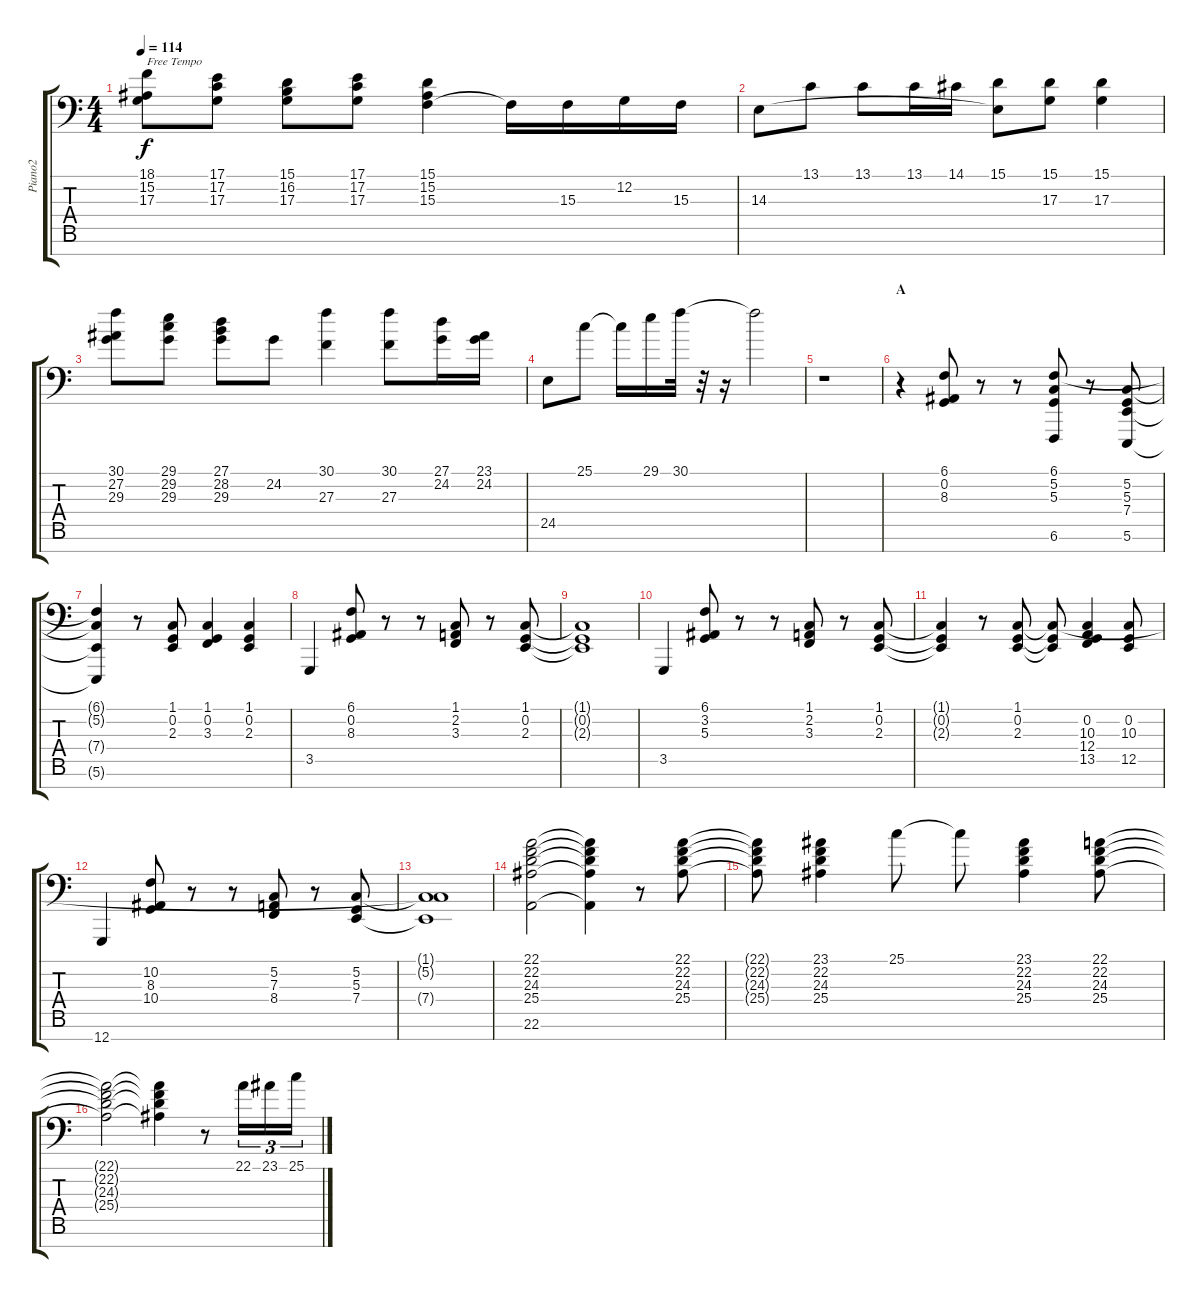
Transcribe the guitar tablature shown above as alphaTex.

\track ("Piano2" "Piano2") {instrument brightacousticpiano}
\staff {score tabs}
\tuning (B2 G2 D2 A1 E1 B0 G0) {hide}
\ts (4 4)
\tempo 114
\clef f4
\ks c
(18.1 15.2 17.3).8{txt "Free Tempo" dy f instrument brightacousticpiano} (17.1 17.2 17.3).8 (15.1 16.2 17.3).8 (17.1 17.2 17.3).8 (15.1 15.2 15.3).4 15.3{t}.16 15.3.16 12.2.16 15.3.16 |
14.3.8 13.1.8 13.1.8 13.1.16 14.1.16 (15.1 14.3{t}).8 (15.1 17.3).8 (15.1 17.3).4 |
(30.1 27.2 29.3).8 (29.1 29.2 29.3).8 (27.1 28.2 29.3).8 24.2.8 (30.1 27.3).4 (30.1 27.3).8 (27.1 24.2).16 (23.1 24.2).16 |
24.5.8 25.1.8 25.1{t}.16 29.1.16 30.1.32 r.32 r.16 30.1{t}.2 |
r.1 |
\section ("" "A")
r.4 (6.1 0.2 8.3).8 r.8 r.8 (6.1 5.2 5.3 6.6).8 r.8 (5.2 5.3 7.4 5.6).8 |
(6.1{t} 5.2{t} 7.4{t} 5.6{t}).4 r.8 (1.1 0.2 2.3).8 (1.1 0.2 3.3).4 (1.1 0.2 2.3).4 |
3.5.4 (6.1 0.2 8.3).8 r.8 r.8 (1.1 2.2 3.3).8 r.8 (1.1 0.2 2.3).8 |
(1.1{t} 0.2{t} 2.3{t}).1 |
3.5.4 (6.1 3.2 5.3).8 r.8 r.8 (1.1 2.2 3.3).8 r.8 (1.1 0.2 2.3).8 |
(1.1{t} 0.2{t} 2.3{t}).4 r.8 (1.1 0.2 2.3).8 (1.1{t} 0.2{t} 2.3{t}).8 (0.2 10.3 12.4 13.5).4 (0.2 10.3 12.5).8 |
12.7.4 (10.2 8.3 10.4).8 r.8 r.8 (5.2 7.3 8.4).8 r.8 (5.2 5.3 7.4).8 |
(1.1{t} 5.2{t} 7.4{t}).1 |
(22.1 22.2 24.3 25.4 22.6).2 (22.1{t} 22.2{t} 24.3{t} 25.4{t} 22.6{t}).4 r.8 (22.1 22.2 24.3 25.4).8 |
(22.1{t} 22.2{t} 24.3{t} 25.4{t}).8 (23.1 22.2 24.3 25.4).4 25.1.8 25.1{t}.8 (23.1 22.2 24.3 25.4).4 (22.1 22.2 24.3 25.4).8 |
(22.1{t} 22.2{t} 24.3{t} 25.4{t}).2 (22.1{t} 22.2{t} 24.3{t} 25.4{t}).4 r.8 22.1.16{tu (3 2)} 23.1.16{tu (3 2)} 25.1.16{tu (3 2)}
